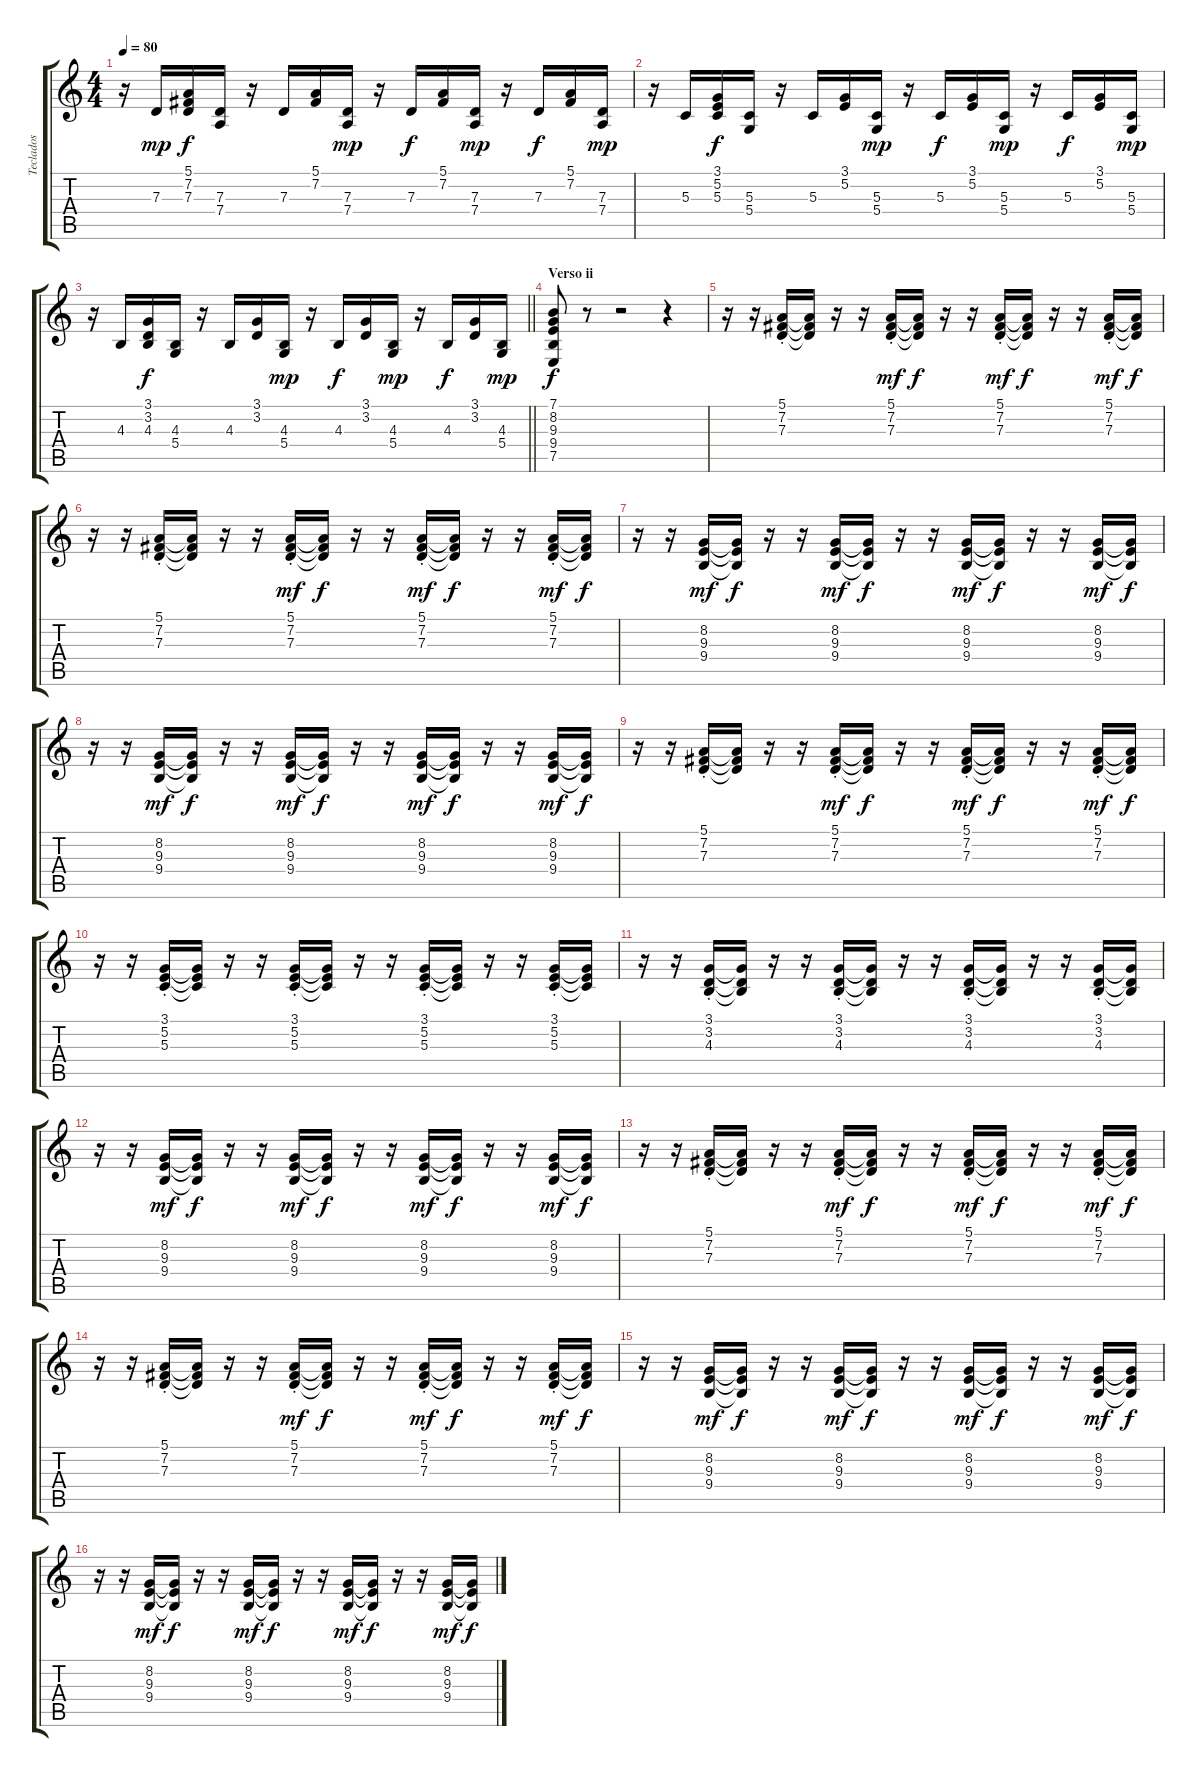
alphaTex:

\track ("Teclados" "Teclados") {instrument drawbarorgan}
\staff {score tabs}
\tuning (E4 B3 G3 D3 A2 E2) {hide}
\ts (4 4)
\tempo 80
\clef g2
\ks c
r.16{dy mp} 7.3.16 (5.1 7.2 7.3).16{dy f} (7.3 7.4).16 r.16 7.3.16 (5.1 7.2).16 (7.3 7.4).16{dy mp} r.16 7.3.16{dy f} (5.1 7.2).16 (7.3 7.4).16{dy mp} r.16 7.3.16{dy f} (5.1 7.2).16 (7.3 7.4).16{dy mp} |
r.16{volume 13} 5.3.16 (3.1 5.2 5.3).16{dy f} (5.3 5.4).16 r.16 5.3.16 (3.1 5.2).16 (5.3 5.4).16{dy mp} r.16 5.3.16{dy f} (3.1 5.2).16 (5.3 5.4).16{dy mp} r.16 5.3.16{dy f} (3.1 5.2).16 (5.3 5.4).16{dy mp} |
\barLineRight lightlight
r.16 4.3.16 (3.1 3.2 4.3).16{dy f} (4.3 5.4).16 r.16 4.3.16 (3.1 3.2).16 (4.3 5.4).16{dy mp} r.16 4.3.16{dy f} (3.1 3.2).16 (4.3 5.4).16{dy mp} r.16 4.3.16{dy f} (3.1 3.2).16 (4.3 5.4).16{dy mp} |
\section ("" "Verso ii")
(7.1 8.2 9.3 9.4 7.5).8{dy f volume 8} r.8 r.2 r.4 |
r.16 r.16 (5.1{st} 7.2{st} 7.3{st}).16 (5.1{t} 7.2{t} 7.3{t}).16 r.16 r.16 (5.1{st} 7.2{st} 7.3).16{dy mf} (5.1{t} 7.2{t} 7.3{t}).16{dy f} r.16 r.16 (5.1{st} 7.2{st} 7.3).16{dy mf} (5.1{t} 7.2{t} 7.3{t}).16{dy f} r.16 r.16 (5.1{st} 7.2{st} 7.3).16{dy mf} (5.1{t} 7.2{t} 7.3{t}).16{dy f} |
r.16 r.16 (5.1{st} 7.2{st} 7.3{st}).16 (5.1{t} 7.2{t} 7.3{t}).16 r.16 r.16 (5.1{st} 7.2{st} 7.3).16{dy mf} (5.1{t} 7.2{t} 7.3{t}).16{dy f} r.16 r.16 (5.1{st} 7.2{st} 7.3).16{dy mf} (5.1{t} 7.2{t} 7.3{t}).16{dy f} r.16 r.16 (5.1{st} 7.2{st} 7.3).16{dy mf} (5.1{t} 7.2{t} 7.3{t}).16{dy f} |
r.16 r.16 (8.2 9.3 9.4).16{dy mf} (8.2{t} 9.3{t} 9.4{t}).16{dy f} r.16 r.16 (8.2 9.3 9.4).16{dy mf} (8.2{t} 9.3{t} 9.4{t}).16{dy f} r.16 r.16 (8.2 9.3 9.4).16{dy mf} (8.2{t} 9.3{t} 9.4{t}).16{dy f} r.16 r.16 (8.2 9.3 9.4).16{dy mf} (8.2{t} 9.3{t} 9.4{t}).16{dy f} |
r.16 r.16 (8.2 9.3 9.4).16{dy mf} (8.2{t} 9.3{t} 9.4{t}).16{dy f} r.16 r.16 (8.2 9.3 9.4).16{dy mf} (8.2{t} 9.3{t} 9.4{t}).16{dy f} r.16 r.16 (8.2 9.3 9.4).16{dy mf} (8.2{t} 9.3{t} 9.4{t}).16{dy f} r.16 r.16 (8.2 9.3 9.4).16{dy mf} (8.2{t} 9.3{t} 9.4{t}).16{dy f} |
r.16 r.16 (5.1{st} 7.2{st} 7.3{st}).16 (5.1{t} 7.2{t} 7.3{t}).16 r.16 r.16 (5.1{st} 7.2{st} 7.3).16{dy mf} (5.1{t} 7.2{t} 7.3{t}).16{dy f} r.16 r.16 (5.1{st} 7.2{st} 7.3).16{dy mf} (5.1{t} 7.2{t} 7.3{t}).16{dy f} r.16 r.16 (5.1{st} 7.2{st} 7.3).16{dy mf} (5.1{t} 7.2{t} 7.3{t}).16{dy f} |
r.16 r.16 (3.1{st} 5.2{st} 5.3{st}).16 (3.1{t} 5.2{t} 5.3{t}).16 r.16 r.16 (3.1{st} 5.2{st} 5.3{st}).16 (3.1{t} 5.2{t} 5.3{t}).16 r.16 r.16 (3.1{st} 5.2{st} 5.3{st}).16 (3.1{t} 5.2{t} 5.3{t}).16 r.16 r.16 (3.1{st} 5.2{st} 5.3{st}).16 (3.1{t} 5.2{t} 5.3{t}).16 |
r.16 r.16 (3.1{st} 3.2{st} 4.3{st}).16 (3.1{t} 3.2{t} 4.3{t}).16 r.16 r.16 (3.1{st} 3.2{st} 4.3{st}).16 (3.1{t} 3.2{t} 4.3{t}).16 r.16 r.16 (3.1{st} 3.2{st} 4.3{st}).16 (3.1{t} 3.2{t} 4.3{t}).16 r.16 r.16 (3.1{st} 3.2{st} 4.3{st}).16 (3.1{t} 3.2{t} 4.3{t}).16 |
r.16 r.16 (8.2 9.3 9.4).16{dy mf} (8.2{t} 9.3{t} 9.4{t}).16{dy f} r.16 r.16 (8.2 9.3 9.4).16{dy mf} (8.2{t} 9.3{t} 9.4{t}).16{dy f} r.16 r.16 (8.2 9.3 9.4).16{dy mf} (8.2{t} 9.3{t} 9.4{t}).16{dy f} r.16 r.16 (8.2 9.3 9.4).16{dy mf} (8.2{t} 9.3{t} 9.4{t}).16{dy f} |
r.16 r.16 (5.1{st} 7.2{st} 7.3{st}).16 (5.1{t} 7.2{t} 7.3{t}).16 r.16 r.16 (5.1{st} 7.2{st} 7.3).16{dy mf} (5.1{t} 7.2{t} 7.3{t}).16{dy f} r.16 r.16 (5.1{st} 7.2{st} 7.3).16{dy mf} (5.1{t} 7.2{t} 7.3{t}).16{dy f} r.16 r.16 (5.1{st} 7.2{st} 7.3).16{dy mf} (5.1{t} 7.2{t} 7.3{t}).16{dy f} |
r.16 r.16 (5.1{st} 7.2{st} 7.3{st}).16 (5.1{t} 7.2{t} 7.3{t}).16 r.16 r.16 (5.1{st} 7.2{st} 7.3).16{dy mf} (5.1{t} 7.2{t} 7.3{t}).16{dy f} r.16 r.16 (5.1{st} 7.2{st} 7.3).16{dy mf} (5.1{t} 7.2{t} 7.3{t}).16{dy f} r.16 r.16 (5.1{st} 7.2{st} 7.3).16{dy mf} (5.1{t} 7.2{t} 7.3{t}).16{dy f} |
r.16 r.16 (8.2 9.3 9.4).16{dy mf} (8.2{t} 9.3{t} 9.4{t}).16{dy f} r.16 r.16 (8.2 9.3 9.4).16{dy mf} (8.2{t} 9.3{t} 9.4{t}).16{dy f} r.16 r.16 (8.2 9.3 9.4).16{dy mf} (8.2{t} 9.3{t} 9.4{t}).16{dy f} r.16 r.16 (8.2 9.3 9.4).16{dy mf} (8.2{t} 9.3{t} 9.4{t}).16{dy f} |
r.16 r.16 (8.2 9.3 9.4).16{dy mf} (8.2{t} 9.3{t} 9.4{t}).16{dy f} r.16 r.16 (8.2 9.3 9.4).16{dy mf} (8.2{t} 9.3{t} 9.4{t}).16{dy f} r.16 r.16 (8.2 9.3 9.4).16{dy mf} (8.2{t} 9.3{t} 9.4{t}).16{dy f} r.16 r.16 (8.2 9.3 9.4).16{dy mf} (8.2{t} 9.3{t} 9.4{t}).16{dy f}
